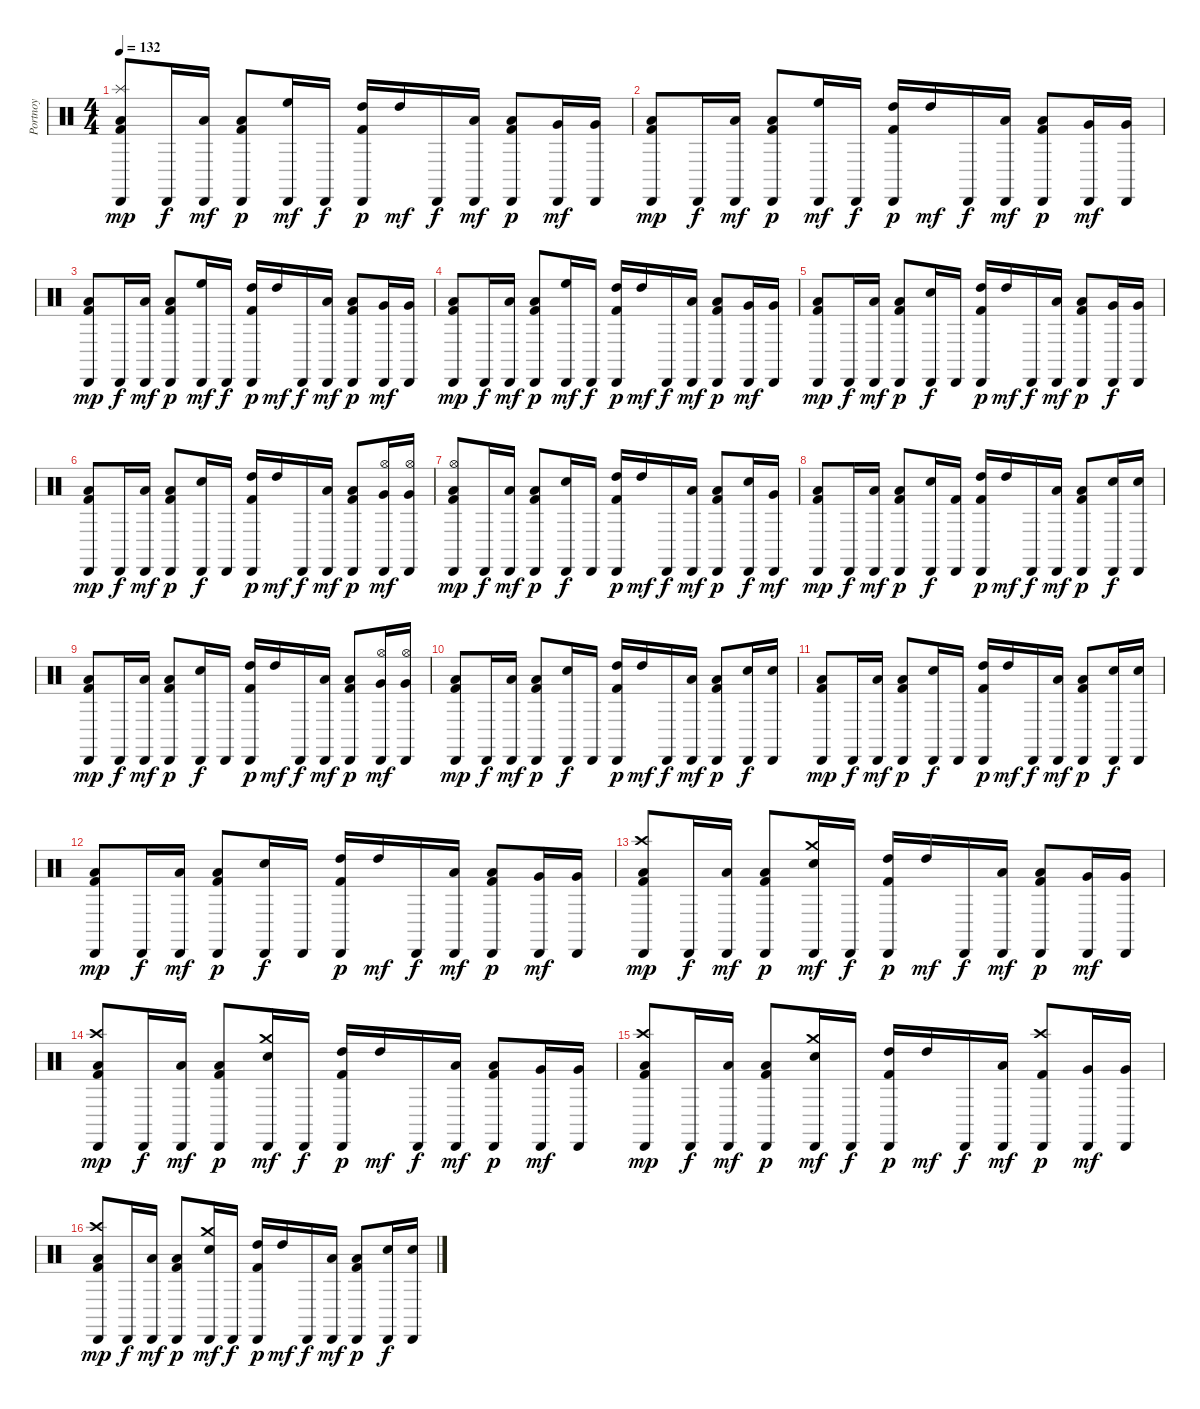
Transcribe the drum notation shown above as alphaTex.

\track ("Portnoy" "Portnoy") {instrument percussion}
\staff {score}
\articulation defaults
\ts (4 4)
\tempo 132
\clef neutral
\ks c
("Cabasa (hit)" "Splash (hit)" "Low Floor Tom (hit)" "Kick (hit) 2").8{dy mp} "Cabasa (hit)".16{dy f} ("Cabasa (hit)" "Low Floor Tom (hit)").16{dy mf} ("Cabasa (hit)" "Low Floor Tom (hit)" "Kick (hit) 2").8{dy p} ("Cabasa (hit)" "High Floor Tom (hit)").16{dy mf} "Cabasa (hit)".16{dy f} ("Cabasa (hit)" "High Tom (hit)" "Kick (hit) 2").16{dy p} "High Tom (hit)".16{dy mf} "Cabasa (hit)".16{dy f} ("Cabasa (hit)" "Low Tom (hit)").16{dy mf} ("Cabasa (hit)" "Low Tom (hit)" "Kick (hit) 2").8{dy p} ("Cabasa (hit)" "Very Low Tom (hit)").16{dy mf} ("Cabasa (hit)" "Very Low Tom (hit)").16 |
("Cabasa (hit)" "Low Floor Tom (hit)" "Kick (hit) 2").8{dy mp} "Cabasa (hit)".16{dy f} ("Cabasa (hit)" "Low Floor Tom (hit)").16{dy mf} ("Cabasa (hit)" "Low Floor Tom (hit)" "Kick (hit) 2").8{dy p} ("Cabasa (hit)" "High Floor Tom (hit)").16{dy mf} "Cabasa (hit)".16{dy f} ("Cabasa (hit)" "High Tom (hit)" "Kick (hit) 2").16{dy p} "High Tom (hit)".16{dy mf} "Cabasa (hit)".16{dy f} ("Cabasa (hit)" "Low Tom (hit)").16{dy mf} ("Cabasa (hit)" "Low Tom (hit)" "Kick (hit) 2").8{dy p} ("Cabasa (hit)" "Very Low Tom (hit)").16{dy mf} ("Cabasa (hit)" "Very Low Tom (hit)").16 |
("Cabasa (hit)" "Low Floor Tom (hit)" "Kick (hit) 2").8{dy mp} "Cabasa (hit)".16{dy f} ("Cabasa (hit)" "Low Floor Tom (hit)").16{dy mf} ("Cabasa (hit)" "Low Floor Tom (hit)" "Kick (hit) 2").8{dy p} ("Cabasa (hit)" "High Floor Tom (hit)").16{dy mf} "Cabasa (hit)".16{dy f} ("Cabasa (hit)" "High Tom (hit)" "Kick (hit) 2").16{dy p} "High Tom (hit)".16{dy mf} "Cabasa (hit)".16{dy f} ("Cabasa (hit)" "Low Tom (hit)").16{dy mf} ("Cabasa (hit)" "Low Tom (hit)" "Kick (hit) 2").8{dy p} ("Cabasa (hit)" "Very Low Tom (hit)").16{dy mf} ("Cabasa (hit)" "Very Low Tom (hit)").16 |
("Cabasa (hit)" "Low Floor Tom (hit)" "Kick (hit) 2").8{dy mp} "Cabasa (hit)".16{dy f} ("Cabasa (hit)" "Low Floor Tom (hit)").16{dy mf} ("Cabasa (hit)" "Low Floor Tom (hit)" "Kick (hit) 2").8{dy p} ("Cabasa (hit)" "High Floor Tom (hit)").16{dy mf} "Cabasa (hit)".16{dy f} ("Cabasa (hit)" "High Tom (hit)" "Kick (hit) 2").16{dy p} "High Tom (hit)".16{dy mf} "Cabasa (hit)".16{dy f} ("Cabasa (hit)" "Low Tom (hit)").16{dy mf} ("Cabasa (hit)" "Low Tom (hit)" "Kick (hit) 2").8{dy p} ("Cabasa (hit)" "Very Low Tom (hit)").16{dy mf} ("Cabasa (hit)" "Very Low Tom (hit)").16 |
("Cabasa (hit)" "Low Floor Tom (hit)" "Kick (hit) 2").8{dy mp} "Cabasa (hit)".16{dy f} ("Cabasa (hit)" "Low Floor Tom (hit)").16{dy mf} ("Cabasa (hit)" "Low Floor Tom (hit)" "Kick (hit) 2").8{dy p} ("Cabasa (hit)" "Snare (hit) 2").16{dy f} "Cabasa (hit)".16 ("Cabasa (hit)" "High Tom (hit)" "Kick (hit) 2").16{dy p} "High Tom (hit)".16{dy mf} "Cabasa (hit)".16{dy f} ("Cabasa (hit)" "Low Tom (hit)").16{dy mf} ("Cabasa (hit)" "Low Tom (hit)" "Kick (hit) 2").8{dy p} ("Cabasa (hit)" "Very Low Tom (hit)").16{dy f} ("Cabasa (hit)" "Very Low Tom (hit)").16 |
("Cabasa (hit)" "Low Floor Tom (hit)" "Kick (hit) 2").8{dy mp} "Cabasa (hit)".16{dy f} ("Cabasa (hit)" "Low Floor Tom (hit)").16{dy mf} ("Cabasa (hit)" "Low Floor Tom (hit)" "Kick (hit) 2").8{dy p} ("Cabasa (hit)" "Snare (hit) 2").16{dy f} "Cabasa (hit)".16 ("Cabasa (hit)" "High Tom (hit)" "Kick (hit) 2").16{dy p} "High Tom (hit)".16{dy mf} "Cabasa (hit)".16{dy f} ("Cabasa (hit)" "Low Tom (hit)").16{dy mf} ("Cabasa (hit)" "Low Tom (hit)" "Kick (hit) 2").8{dy p} ("Cabasa (hit)" "Hi-Hat (open)" "Very Low Tom (hit)").16{dy mf} ("Cabasa (hit)" "Hi-Hat (open)" "Very Low Tom (hit)").16 |
("Cabasa (hit)" "Hi-Hat (open)" "Low Floor Tom (hit)" "Kick (hit) 2").8{dy mp} "Cabasa (hit)".16{dy f} ("Cabasa (hit)" "Low Floor Tom (hit)").16{dy mf} ("Cabasa (hit)" "Low Floor Tom (hit)" "Kick (hit) 2").8{dy p} ("Cabasa (hit)" "Snare (hit) 2").16{dy f} "Cabasa (hit)".16 ("Cabasa (hit)" "High Tom (hit)" "Kick (hit) 2").16{dy p} "High Tom (hit)".16{dy mf} "Cabasa (hit)".16{dy f} ("Cabasa (hit)" "Low Tom (hit)").16{dy mf} ("Cabasa (hit)" "Low Tom (hit)" "Kick (hit) 2").8{dy p} ("Cabasa (hit)" "Snare (hit) 2").16{dy f} ("Cabasa (hit)" "Very Low Tom (hit)").16{dy mf} |
("Cabasa (hit)" "Low Floor Tom (hit)" "Kick (hit) 2").8{dy mp} "Cabasa (hit)".16{dy f} ("Cabasa (hit)" "Low Floor Tom (hit)").16{dy mf} ("Cabasa (hit)" "Low Floor Tom (hit)" "Kick (hit) 2").8{dy p} ("Cabasa (hit)" "Snare (hit) 2").16{dy f} ("Cabasa (hit)" "Kick (hit) 2").16 ("Cabasa (hit)" "High Tom (hit)" "Kick (hit) 2").16{dy p} "High Tom (hit)".16{dy mf} "Cabasa (hit)".16{dy f} ("Cabasa (hit)" "Low Tom (hit)").16{dy mf} ("Cabasa (hit)" "Low Tom (hit)" "Kick (hit) 2").8{dy p} ("Cabasa (hit)" "Snare (hit) 2").16{dy f} ("Cabasa (hit)" "Snare (hit) 2").16 |
("Cabasa (hit)" "Low Floor Tom (hit)" "Kick (hit) 2").8{dy mp} "Cabasa (hit)".16{dy f} ("Cabasa (hit)" "Low Floor Tom (hit)").16{dy mf} ("Cabasa (hit)" "Low Floor Tom (hit)" "Kick (hit) 2").8{dy p} ("Cabasa (hit)" "Snare (hit) 2").16{dy f} "Cabasa (hit)".16 ("Cabasa (hit)" "High Tom (hit)" "Kick (hit) 2").16{dy p} "High Tom (hit)".16{dy mf} "Cabasa (hit)".16{dy f} ("Cabasa (hit)" "Low Tom (hit)").16{dy mf} ("Cabasa (hit)" "Low Tom (hit)" "Kick (hit) 2").8{dy p} ("Cabasa (hit)" "Hi-Hat (open)" "Very Low Tom (hit)").16{dy mf} ("Cabasa (hit)" "Hi-Hat (open)" "Very Low Tom (hit)").16 |
("Cabasa (hit)" "Low Floor Tom (hit)" "Kick (hit) 2").8{dy mp} "Cabasa (hit)".16{dy f} ("Cabasa (hit)" "Low Floor Tom (hit)").16{dy mf} ("Cabasa (hit)" "Low Floor Tom (hit)" "Kick (hit) 2").8{dy p} ("Cabasa (hit)" "Snare (hit) 2").16{dy f} "Cabasa (hit)".16 ("Cabasa (hit)" "High Tom (hit)" "Kick (hit) 2").16{dy p} "High Tom (hit)".16{dy mf} "Cabasa (hit)".16{dy f} ("Cabasa (hit)" "Low Tom (hit)").16{dy mf} ("Cabasa (hit)" "Low Tom (hit)" "Kick (hit) 2").8{dy p} ("Cabasa (hit)" "Snare (hit) 2").16{dy f} ("Cabasa (hit)" "Snare (hit) 2").16 |
("Cabasa (hit)" "Low Floor Tom (hit)" "Kick (hit) 2").8{dy mp} "Cabasa (hit)".16{dy f} ("Cabasa (hit)" "Low Floor Tom (hit)").16{dy mf} ("Cabasa (hit)" "Low Floor Tom (hit)" "Kick (hit) 2").8{dy p} ("Cabasa (hit)" "Snare (hit) 2").16{dy f} "Cabasa (hit)".16 ("Cabasa (hit)" "High Tom (hit)" "Kick (hit) 2").16{dy p} "High Tom (hit)".16{dy mf} "Cabasa (hit)".16{dy f} ("Cabasa (hit)" "Low Tom (hit)").16{dy mf} ("Cabasa (hit)" "Low Tom (hit)" "Kick (hit) 2").8{dy p} ("Cabasa (hit)" "Snare (hit) 2").16{dy f} ("Cabasa (hit)" "Snare (hit) 2").16 |
("Cabasa (hit)" "Low Floor Tom (hit)" "Kick (hit) 2").8{dy mp} "Cabasa (hit)".16{dy f} ("Cabasa (hit)" "Low Floor Tom (hit)").16{dy mf} ("Cabasa (hit)" "Low Floor Tom (hit)" "Kick (hit) 2").8{dy p} ("Cabasa (hit)" "Snare (hit) 2").16{dy f} "Cabasa (hit)".16 ("Cabasa (hit)" "High Tom (hit)" "Kick (hit) 2").16{dy p} "High Tom (hit)".16{dy mf} "Cabasa (hit)".16{dy f} ("Cabasa (hit)" "Low Tom (hit)").16{dy mf} ("Cabasa (hit)" "Low Tom (hit)" "Kick (hit) 2").8{dy p} ("Cabasa (hit)" "Very Low Tom (hit)").16{dy mf} ("Cabasa (hit)" "Very Low Tom (hit)").16 |
("Cabasa (hit)" "Crash high (hit)" "Low Floor Tom (hit)" "Kick (hit) 2").8{dy mp} "Cabasa (hit)".16{dy f} ("Cabasa (hit)" "Low Floor Tom (hit)").16{dy mf} ("Cabasa (hit)" "Low Floor Tom (hit)" "Kick (hit) 2").8{dy p} ("Cabasa (hit)" "Crash medium (hit)" "Snare (hit) 2").16{dy mf} "Cabasa (hit)".16{dy f} ("Cabasa (hit)" "High Tom (hit)" "Kick (hit) 2").16{dy p} "High Tom (hit)".16{dy mf} "Cabasa (hit)".16{dy f} ("Cabasa (hit)" "Low Tom (hit)").16{dy mf} ("Cabasa (hit)" "Low Tom (hit)" "Kick (hit) 2").8{dy p} ("Cabasa (hit)" "Very Low Tom (hit)").16{dy mf} ("Cabasa (hit)" "Very Low Tom (hit)").16 |
("Cabasa (hit)" "Crash high (hit)" "Low Floor Tom (hit)" "Kick (hit) 2").8{dy mp} "Cabasa (hit)".16{dy f} ("Cabasa (hit)" "Low Floor Tom (hit)").16{dy mf} ("Cabasa (hit)" "Low Floor Tom (hit)" "Kick (hit) 2").8{dy p} ("Cabasa (hit)" "Crash medium (hit)" "Snare (hit) 2").16{dy mf} "Cabasa (hit)".16{dy f} ("Cabasa (hit)" "High Tom (hit)" "Kick (hit) 2").16{dy p} "High Tom (hit)".16{dy mf} "Cabasa (hit)".16{dy f} ("Cabasa (hit)" "Low Tom (hit)").16{dy mf} ("Cabasa (hit)" "Low Tom (hit)" "Kick (hit) 2").8{dy p} ("Cabasa (hit)" "Very Low Tom (hit)").16{dy mf} ("Cabasa (hit)" "Very Low Tom (hit)").16 |
("Cabasa (hit)" "Crash high (hit)" "Low Floor Tom (hit)" "Kick (hit) 2").8{dy mp} "Cabasa (hit)".16{dy f} ("Cabasa (hit)" "Low Floor Tom (hit)").16{dy mf} ("Cabasa (hit)" "Low Floor Tom (hit)" "Kick (hit) 2").8{dy p} ("Cabasa (hit)" "Crash medium (hit)" "Snare (hit) 2").16{dy mf} "Cabasa (hit)".16{dy f} ("Cabasa (hit)" "High Tom (hit)" "Kick (hit) 2").16{dy p} "High Tom (hit)".16{dy mf} "Cabasa (hit)".16{dy f} ("Cabasa (hit)" "Low Tom (hit)").16{dy mf} ("Cabasa (hit)" "Crash high (hit)" "Kick (hit) 2").8{dy p} ("Cabasa (hit)" "Very Low Tom (hit)").16{dy mf} ("Cabasa (hit)" "Very Low Tom (hit)").16 |
("Cabasa (hit)" "Crash high (hit)" "Low Floor Tom (hit)" "Kick (hit) 2").8{dy mp} "Cabasa (hit)".16{dy f} ("Cabasa (hit)" "Low Floor Tom (hit)").16{dy mf} ("Cabasa (hit)" "Low Floor Tom (hit)" "Kick (hit) 2").8{dy p} ("Cabasa (hit)" "Crash medium (hit)" "Snare (hit) 2").16{dy mf} "Cabasa (hit)".16{dy f} ("Cabasa (hit)" "High Tom (hit)" "Kick (hit) 2").16{dy p} "High Tom (hit)".16{dy mf} "Cabasa (hit)".16{dy f} ("Cabasa (hit)" "Low Tom (hit)").16{dy mf} ("Cabasa (hit)" "Low Tom (hit)" "Kick (hit) 2").8{dy p} ("Cabasa (hit)" "Snare (hit) 2").16{dy f} ("Cabasa (hit)" "Snare (hit) 2").16
